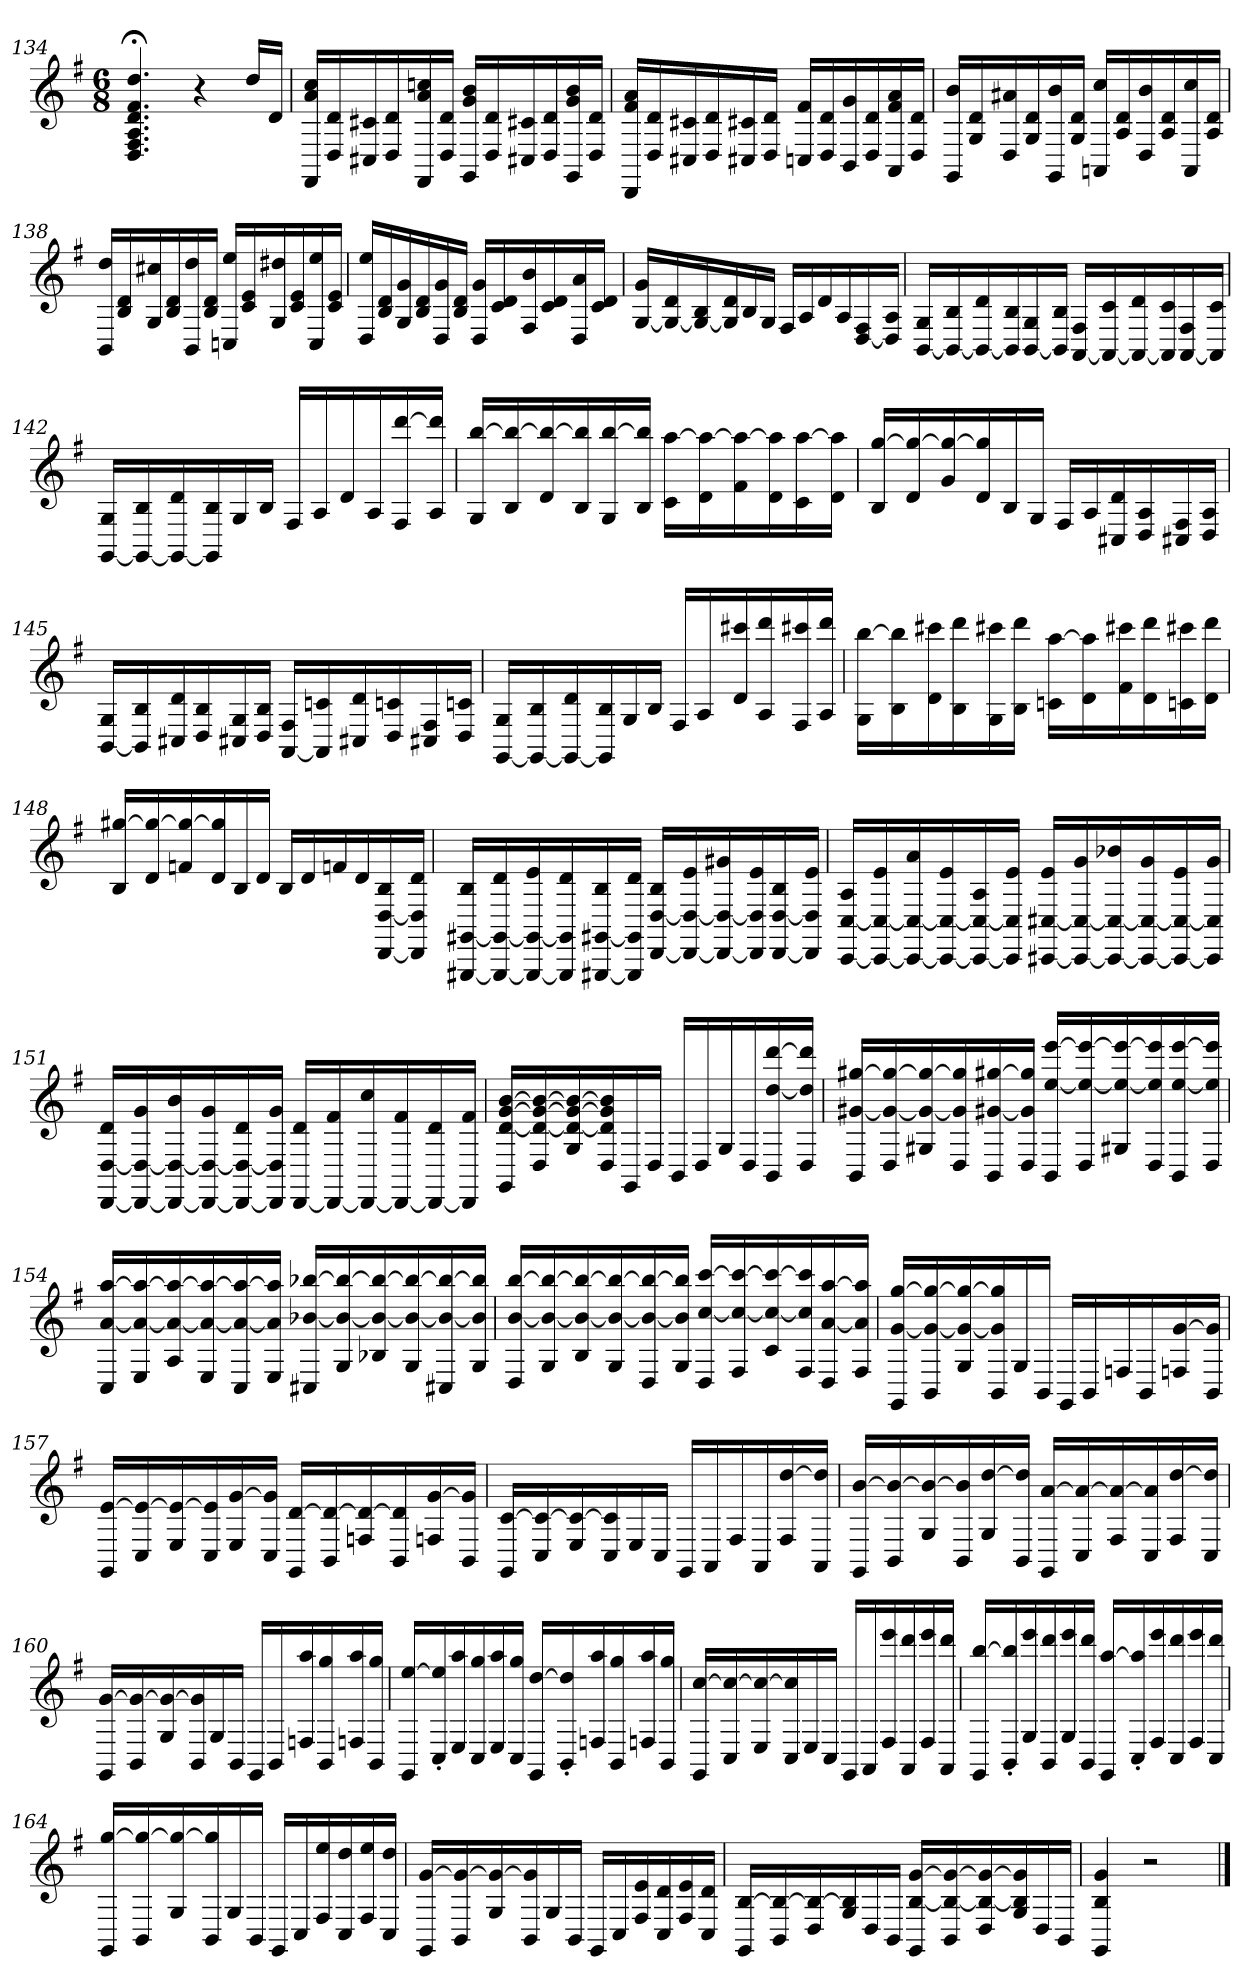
**kern
*part1
*staff1
*clefG2
*k[f#]
*M6/8
=134
4.D;< 4.F#;< 4.A;< 4.d;< 4.f#;< 4.dd;<
4r
16ddLL
16dJJ
=135
16FF# 16a 16ccLL
16D 16d
16C#X 16c#X
16D 16d
16FF# 16a 16ccn
16D 16dJJ
16GG 16g 16bLL
16D 16d
16C#X 16c#X
16D 16d
16GG 16g 16b
16D 16dJJ
=136
16DD 16f# 16aLL
16D 16d
16C#X 16c#X
16D 16d
16C#X 16c#X
16D 16dJJ
16Cn 16f#LL
16D 16d
16BB 16g
16D 16d
16AA 16f# 16a
16D 16dJJ
=137
16GG 16bLL
16G 16d
16D 16a#X
16G 16d
16GG 16b
16G 16dJJ
16AAn 16ccLL
16A 16d
16D 16b
16A 16d
16AA 16cc
16A 16dJJ
=138
16BB 16ddLL
16B 16d
16G 16cc#X
16B 16d
16BB 16dd
16B 16dJJ
16Cn 16eeLL
16c 16e
16G 16dd#X
16c 16e
16C 16ee
16c 16eJJ
=139
16D 16eeLL
16B 16d
16G 16g
16B 16d
16D 16g
16B 16dJJ
16D 16gLL
16c 16d
16F# 16b
16c 16d
16D 16a
16c 16dJJ
=140
[16G 16gLL
16G_ 16d
16G_ 16B
16G] 16d
16B
16GJJ
16F#LL
16A
16d
16A
[16D 16F#
16D] 16AJJ
=141
[16BB 16GLL
16BB_ 16B
16BB_ 16d
16BB] 16B
[16BB 16G
16BB] 16BJJ
[16AA 16F#LL
16AA_ 16c
16AA_ 16d
16AA] 16c
[16AA 16F#
16AA] 16cJJ
=142
[16GG 16GLL
16GG_ 16B
16GG_ 16d
16GG] 16B
16G
16BJJ
16F#LL
16A
16d
16A
16F# [16ddd
16A 16ddd]JJ
=143
16G [16bbLL
16B 16bb_
16d 16bb_
16B 16bb]
16G [16bb
16B 16bb]JJ
16c [16aaLL
16d 16aa_
16f# 16aa_
16d 16aa]
16c [16aa
16d 16aa]JJ
=144
16B [16ggLL
16d 16gg_
16g 16gg_
16d 16gg]
16B
16GJJ
16F#LL
16A
16C#X 16d
16D 16A
16C#X 16F#
16D 16AJJ
=145
[16BB 16GLL
16BB] 16B
16C#X 16d
16D 16B
16C#X 16G
16D 16BJJ
[16AA 16F#LL
16AA] 16cn
16C#X 16d
16D 16cn
16C#X 16F#
16D 16cnJJ
=146
[16GG 16GLL
16GG_ 16B
16GG_ 16d
16GG] 16B
16G
16BJJ
16F#LL
16A
16d 16ccc#X
16A 16ddd
16F# 16ccc#X
16A 16dddJJ
=147
16G [16bbLL
16B 16bb]
16d 16ccc#X
16B 16ddd
16G 16ccc#X
16B 16dddJJ
16cn [16aaLL
16d 16aa]
16f# 16ccc#X
16d 16ddd
16cn 16ccc#X
16d 16dddJJ
=148
16B [16gg#XLL
16d 16gg#_
16fn 16gg#_
16d 16gg#]
16B
16dJJ
16BLL
16d
16fn
16d
[16DD [16D 16B
16DD] 16D] 16dJJ
=149
[16GGG#X [16GG#X 16BLL
16GGG#_ 16GG#_ 16d
16GGG#_ 16GG#_ 16e
16GGG#] 16GG#] 16d
[16GGG#X [16GG#X 16B
16GGG#] 16GG#] 16dJJ
[16DD [16D 16BLL
16DD_ 16D_ 16e
16DD_ 16D_ 16g#X
16DD] 16D] 16e
[16DD [16D 16B
16DD] 16D] 16eJJ
=150
[16CC [16C 16ALL
16CC_ 16C_ 16e
16CC_ 16C_ 16a
16CC_ 16C_ 16e
16CC_ 16C_ 16A
16CC] 16C] 16eJJ
[16CC#X [16C#X 16eLL
16CC#_ 16C#_ 16g
16CC#_ 16C#_ 16b-X
16CC#_ 16C#_ 16g
16CC#_ 16C#_ 16e
16CC#] 16C#] 16gJJ
=151
[16DD [16D 16dLL
16DD_ 16D_ 16g
16DD_ 16D_ 16b
16DD_ 16D_ 16g
16DD_ 16D_ 16d
16DD] 16D] 16gJJ
[16DD 16dLL
16DD_ 16f#
16DD_ 16cc
16DD_ 16f#
16DD_ 16d
16DD] 16f#JJ
=152
16GG [16d [16g [16bLL
16D 16d_ 16g_ 16b_
16G 16d_ 16g_ 16b_
16D 16d] 16g] 16b]
16GG
16DJJ
16BBLL
16D
16G
16D
16BB [16dd [16ddd
16D 16dd] 16ddd]JJ
=153
16BB [16g#X [16gg#XLL
16D 16g#_ 16gg#_
16G#X 16g#_ 16gg#_
16D 16g#] 16gg#]
16BB [16g#X [16gg#X
16D 16g#] 16gg#]JJ
16BB [16ee [16eeeLL
16D 16ee_ 16eee_
16G#X 16ee_ 16eee_
16D 16ee] 16eee]
16BB [16ee [16eee
16D 16ee] 16eee]JJ
=154
16C [16a [16aaLL
16E 16a_ 16aa_
16A 16a_ 16aa_
16E 16a_ 16aa_
16C 16a_ 16aa_
16E 16a] 16aa]JJ
16C#X [16b-X [16bb-XLL
16G 16b-_ 16bb-_
16B-X 16b-_ 16bb-_
16G 16b-_ 16bb-_
16C#X 16b-_ 16bb-_
16G 16b-] 16bb-]JJ
=155
16D [16b [16bbLL
16G 16b_ 16bb_
16B 16b_ 16bb_
16G 16b_ 16bb_
16D 16b_ 16bb_
16G 16b] 16bb]JJ
16D [16cc [16cccLL
16F# 16cc_ 16ccc_
16c 16cc_ 16ccc_
16F# 16cc] 16ccc]
16D [16a [16aa
16F# 16a] 16aa]JJ
=156
16GG [16g [16ggLL
16BB 16g_ 16gg_
16G 16g_ 16gg_
16BB 16g] 16gg]
16G
16BBJJ
16GGLL
16BB
16Fn
16BB
16Fn [16g
16BB 16g]JJ
=157
16GG [16eLL
16C 16e_
16E 16e_
16C 16e]
16E [16g
16C 16g]JJ
16GG [16dLL
16BB 16d_
16Fn 16d_
16BB 16d]
16Fn [16g
16BB 16g]JJ
=158
16GG [16cLL
16C 16c_
16E 16c_
16C 16c]
16E
16CJJ
16GGLL
16AA
16F#
16AA
16F# [16dd
16AA 16dd]JJ
=159
16GG [16bLL
16BB 16b_
16G 16b_
16BB 16b]
16G [16dd
16BB 16dd]JJ
16GG [16aLL
16C 16a_
16F# 16a_
16C 16a]
16F# [16dd
16C 16dd]JJ
=160
16GG [16gLL
16BB 16g_
16G 16g_
16BB 16g]
16G
16BBJJ
16GGLL
16BB
16Fn 16aa
16BB 16gg
16Fn 16aa
16BB 16ggJJ
=161
16GG [16eeLL
16C' 16ee]'
16E 16aa
16C 16gg
16E 16aa
16C 16ggJJ
16GG [16ddLL
16BB' 16dd]'
16Fn 16aa
16BB 16gg
16Fn 16aa
16BB 16ggJJ
=162
16GG [16ccLL
16C 16cc_
16E 16cc_
16C 16cc]
16E
16CJJ
16GGLL
16AA
16F# 16eee
16AA 16ddd
16F# 16eee
16AA 16dddJJ
=163
16GG [16bbLL
16BB' 16bb]'
16G 16eee
16BB 16ddd
16G 16eee
16BB 16dddJJ
16GG [16aaLL
16C' 16aa]'
16F# 16eee
16C 16ddd
16F# 16eee
16C 16dddJJ
=164
16GG [16ggLL
16BB 16gg_
16G 16gg_
16BB 16gg]
16G
16BBJJ
16GGLL
16C
16F# 16ee
16C 16dd
16F# 16ee
16C 16ddJJ
=165
16GG [16gLL
16BB 16g_
16G 16g_
16BB 16g]
16G
16BBJJ
16GGLL
16C
16F# 16e
16C 16d
16F# 16e
16C 16dJJ
=166
16GG [16BLL
16BB 16B_
16D 16B_
16G 16B]
16D
16BBJJ
16GG [16B [16gLL
16BB 16B_ 16g_
16D 16B_ 16g_
16G 16B] 16g]
16D
16BBJJ
=167
4GG 4B 4g
2r
==
*-
